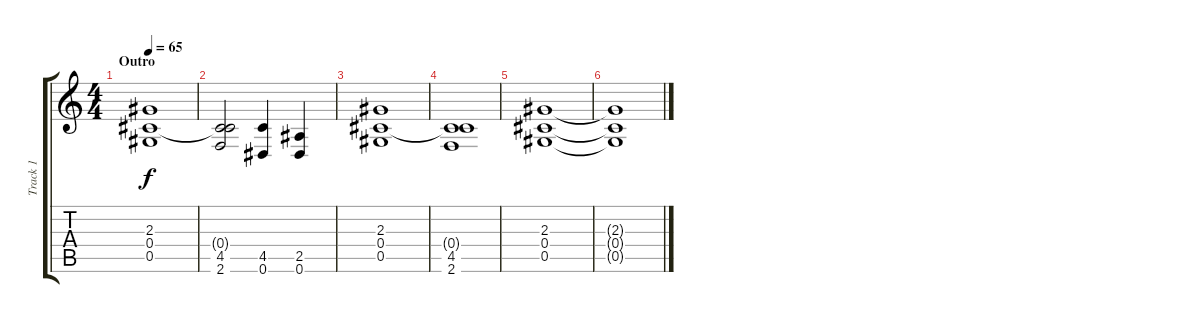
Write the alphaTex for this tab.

\track ("Track 1" "Track 1") {instrument distortionguitar}
\staff {score tabs}
\tuning (Eb4 Bb3 Gb3 Db3 Ab2 Eb2) {hide}
\ts (4 4)
\section ("" "Outro")
\tempo 65
\clef g2
\ks c
(2.3 0.4 0.5).1{dy f} |
(0.4{t} 4.5 2.6).2 (4.5 0.6).4 (2.5 0.6).4 |
(2.3 0.4 0.5).1 |
(0.4{t} 4.5 2.6).1 |
(2.3 0.4 0.5).1 |
(2.3{t} 0.4{t} 0.5{t}).1
